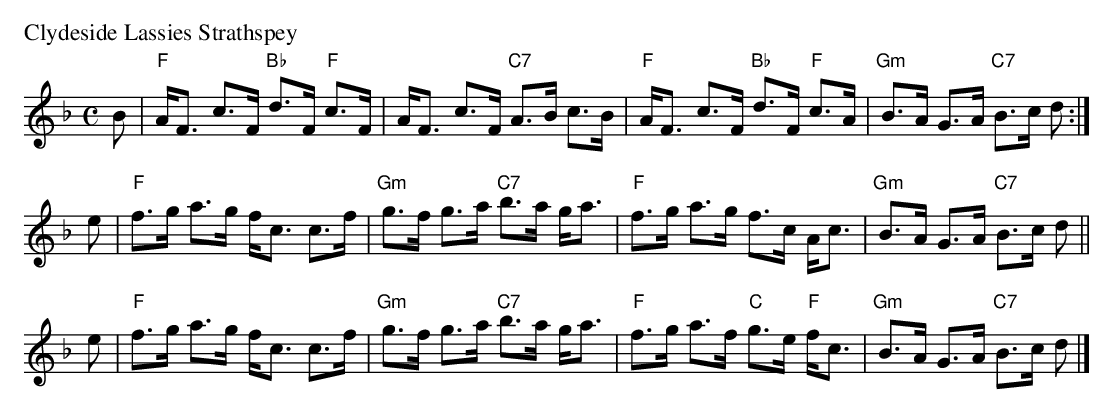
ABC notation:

X:1
P: Clydeside Lassies Strathspey
M: C
L: 1/8
K: F
B |"F"A<F c>F "Bb"d>F "F"c>F | A<F c>F "C7"A>B c>B |"F"A<F c>F "Bb"d>F "F"c>A | "Gm"B>A G>A "C7"B>c d :|
e |"F"f>g a>g f<c c>f | "Gm"g>f g>a "C7"b>a g<a |"F"f>g a>g f>c A<c | "Gm"B>A G>A "C7"B>c d ||
e |"F"f>g a>g f<c c>f | "Gm"g>f g>a "C7"b>a g<a |"F"f>g a>f "C"g>e "F"f<c | "Gm"B>A G>A "C7"B>c d |]
